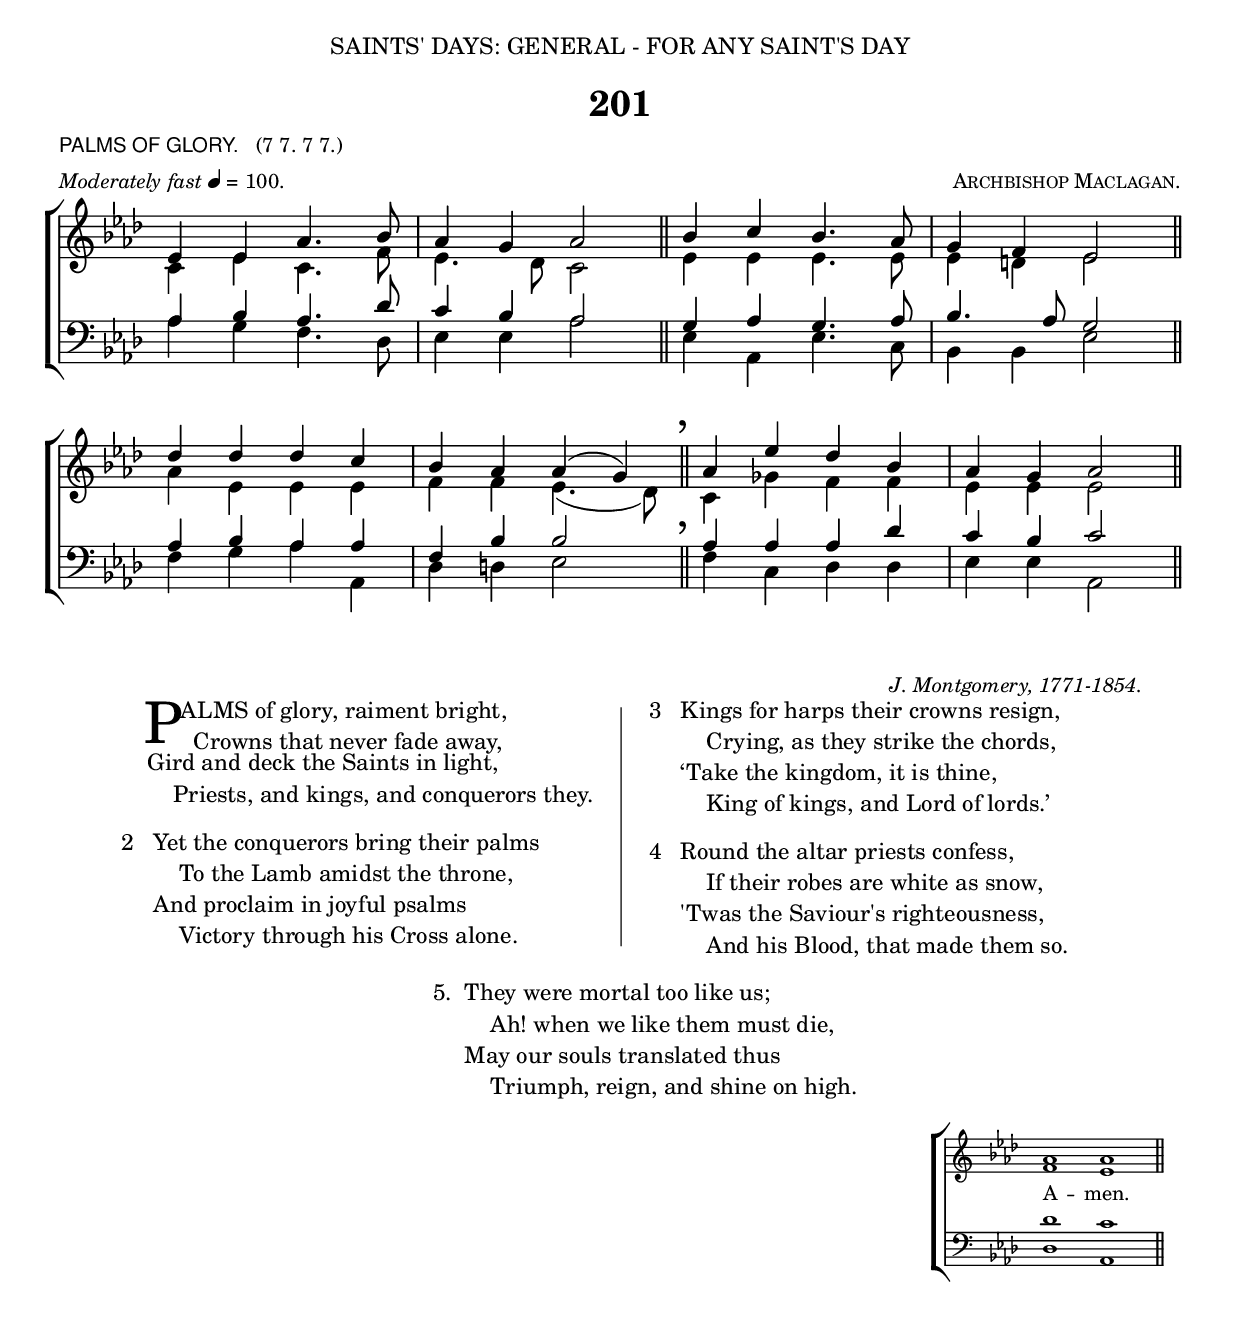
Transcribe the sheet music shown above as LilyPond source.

%%%% 318.png
%%%% Hymn 201. Palms of Glory.  Palms of glory, raiment bright.
%%%% Rev 1.

\version "2.10"

\header {
  dedication = \markup {  \center-align { "SAINTS' DAYS: GENERAL - FOR ANY SAINT'S DAY"
	\hspace #0.1 }}	
	
  title = "201"   
  
  poet = \markup { \small {  \line { \sans { "PALMS OF GLORY."} \hspace #1 \roman {"(7 7. 7 7.)"}} }}
  
  meter = \markup { \small { \italic {Moderately fast} \general-align #Y #DOWN \note #"4" #0.5 = 100.} }
  
  arranger = \markup { \small \smallCaps "Archbishop Maclagan." }
  
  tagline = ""
}


%%%%%%%%%%%%%%%%%%Macros

%%generates the breathmarks
breathmark = { \override Score.RehearsalMark #'break-visibility = #begin-of-line-invisible
	\override Score.RehearsalMark #'Y-offset = #'4.0
	\override Score.RehearsalMark #'X-offset = #'-0.5
	\mark \markup {\fontsize #4 ","}
}

%%%%%%%%%%%%%%%%%End of Macro definitions

%%% SATB voices

global = {
  \time 4/4
  \key aes \major
  \set Staff.midiInstrument = "church organ"
}

soprano = \relative c' { 
  ees4 ees4 aes4. bes8 | aes4 g4 aes2 \bar "||" bes4 c4 bes4. aes8 | g4 f4 ees2 \bar "||" \break
  des'4 des4 des4 c4 | bes4 aes4  aes4 ( g4 ) \breathmark \bar "||" aes4 ees'4 des4 bes4 | aes4 g4 aes2 \bar "||" 
}   

alto = \relative c' {  
  c4 ees4 c4. f8 | ees4. des8 c2 \bar "||" ees4 ees4 ees4. ees8 | ees4 d4 ees2 \bar "||" 
  aes4 ees4 ees4 ees4 | f4 f4 ees4. ( des8 ) \bar "||" c4 ges'4 f4 f4 | ees4 ees4 ees2 \bar "||" 
}

tenor = \relative c {\clef bass 
  aes'4 bes4 aes4. des8 | c4 bes4 aes2 \bar "||" g4 aes4 g4. aes8 | bes4. aes8 g2 \bar "||" 
  aes4 bes4 aes4 aes4 | f4 bes4 bes2 \bar "||" aes4 aes4 aes4 des4 | c4 bes4 c2 \bar "||" 
}


bass = \relative c {\clef bass 
  aes'4 g4 f4. des8 | ees4 ees4 aes2 \bar "||"  ees4 aes,4 ees'4. c8 | bes4 bes4 ees2 \bar "||" 
  f4 g4 aes4 aes,4 | des4 d4 ees2 \bar "||" f4 c4 des4 des4 | ees4 ees4 aes,2 \bar "||" 
}

#(ly:set-option 'point-and-click #f)

\paper {
  #(set-paper-size "a4")
%  annotate-spacing = ##t
  print-page-number = ##f
  ragged-last-bottom = ##t
  ragged-bottom = ##t
}

\book{

%%% Score block	

\score{
\new ChoirStaff	
<<
	\context Staff = upper << 
	\context Voice = sopranos { \voiceOne \global \soprano }
	\context Voice = altos    { \voiceTwo \global \alto }
	                      >>
	\context Staff = lower <<
	\context Voice = tenors { \voiceOne \global \tenor }
	\context Voice = basses { \voiceTwo \global \bass }
			        >>
>>
\layout {
		indent=0
		\context { \Score \remove "Bar_number_engraver" }
		\context { \Staff \remove "Time_signature_engraver" }
		\context { \Score \remove "Mark_engraver"  }
                \context { \Staff \consists "Mark_engraver"  }
	} %% close layout

\midi { \context { \Score tempoWholesPerMinute = #(ly:make-moment 100 4) }}      
  	
	
} %%% Score bracket

%%% Lyric titles and attributions

\markup { \small { \hspace #80 \italic "J. Montgomery, 1771-1854." } }


%%% Main lyric block
%%% To fit on one page, lyrics are in 3 columns: column 1 (verses ), column 2 (a dividing line), column 3 (verses); centred last (fifth) verse.

\markup { \hspace #6  %%add space as necc. to center the entire block of lyrics
          \column { %%% super column for entire block of lyrics
	    \line { %% a master line of 3 columns, two for lyrics and one column of a separator line
		\column { %% column 1
	                 \column { %%verse 1 is a column of 2 lines  
	                  \line { \hspace #2.2 \column { \lower #2.4 \fontsize #8 "P" }   %%Drop Cap goes here
				  \hspace #-0.8    %% adjust this if other letters are too far from Drop Cap
				  \column  { \raise #0.0 "ALMS of glory, raiment bright,"
			                                 "  Crowns that never fade away," } }     
	                  \line {  \hspace #2.5  %%adjust hspace until this line left edge is flush with Drop Cap
				   \lower  #1.56  %%adjust this until the line spacing looks right
				   \column {   
					   "Gird and deck the Saints in light,"
					   "    Priests, and kings, and conquerors they."
					   "                  " %%% blank space before next verse
			  		}} 
			         } %%% finish verse 1 
           		\line { "2  "
			   \column {	     
				  "Yet the conquerors bring their palms"
				  "    To the Lamb amidst the throne,"
				  "And proclaim in joyful psalms"
				  "    Victory through his Cross alone."
				  "                  " %%% blank space before next verse
			}}
		}  %% finish Page column 1
		
	\hspace #2 %%adds horizontal space columns 1 and 2   
			   
	\column { \filled-box #'(0.0 . 0.1) #'( -22 . 1) #0 }   %%% Column 2. This is the line dviding the columns 1 and 3. 
			   	   
	\hspace #2 %%adds horizontal space between columns 2 and 3	
	
	\column { %%start page column 3		
			\line {"3  "
			   \column {	     
				  "Kings for harps their crowns resign,"
				  "    Crying, as they strike the chords,"
				  "‘Take the kingdom, it is thine,"
				  "    King of kings, and Lord of lords.’"
                                   "                  " %%% blank space before next verse
			}} 
			\line {"4  "
			    \column {
				    "Round the altar priests confess,"
				    "    If their robes are white as snow,"
				    "'Twas the Saviour's righteousness,"
				    "    And his Blood, that made them so."
				    "                  " %%% blank space before next verse
			}}
	    } %%% end column 3
     } %%% end master-line
     			\line { \hspace #30 "5. "
			     \column {	     
				     "They were mortal too like us;"
				     "    Ah! when we like them must die,"
				     "May our souls translated thus"
				     "    Triumph, reign, and shine on high."				                                   
     			}}
   } %%% super column bracket
} %%% lyrics markup bracket
  
       
%%% Amen score block
\score{
  \new ChoirStaff
   <<
        \context Staff = upper \with { fontSize = #-3  \override StaffSymbol #'staff-space = #(magstep -2) }  
	                      << 
	\context Voice = "sopranos" { \relative c' { \clef treble \global \voiceOne aes'1 aes1 \bar "||" }}
	\context Voice = "altos"    { \relative c' {  \clef treble \global \voiceTwo f1 ees1 \bar "||" }}
	                      >>
			      
	\context Lyrics \lyricsto "altos" { \override LyricText #'font-size = #-1 A -- men. }
	
	\context Staff = lower \with { fontSize = #-3  \override StaffSymbol #'staff-space = #(magstep -2) }  
	                       <<
	\context Voice = "tenors" { \relative c { \clef bass \global \voiceThree des'1 c1 \bar "||" }}
	\context Voice = "basses" { \relative c { \clef bass \global \voiceFour  des1 aes1 \bar "||" }}
			        >> 
  >>			      
\header { breakbefore = ##f piece = " " opus = " " }
\layout { 
	\context { \Score timing = ##f }
	ragged-right = ##t
	indent = 15\cm
	\context { \Staff \remove Time_signature_engraver }

       }

\midi { \context { \Score tempoWholesPerMinute = #(ly:make-moment 100 4) }}  %%Amen midi       
       
}  


} %%% book bracket
